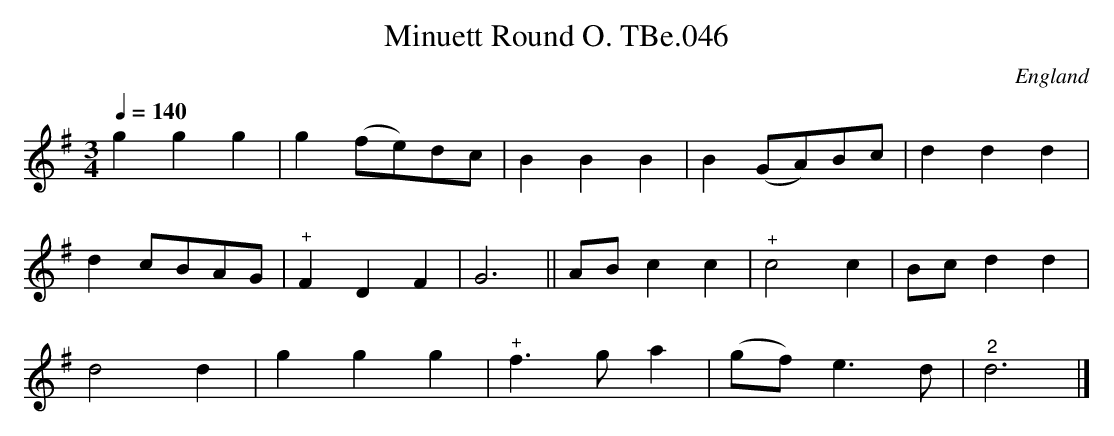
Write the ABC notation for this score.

X:1
T:Minuett Round O. TBe.046
M:3/4
L:1/4
Q:1/4=140
O:England
K:G major
ggg | g (f/e/)d/c/ | BBB | B (G/A/)B/c/ |\
ddd |!
d c/B/A/G/ | "^+"FDF | G3 ||\
A/B/ cc | "^+"c2c | B/c/ dd |!
d2d | ggg |"^+"f>ga | (g/f/)e>d | "^2"d3 |]
